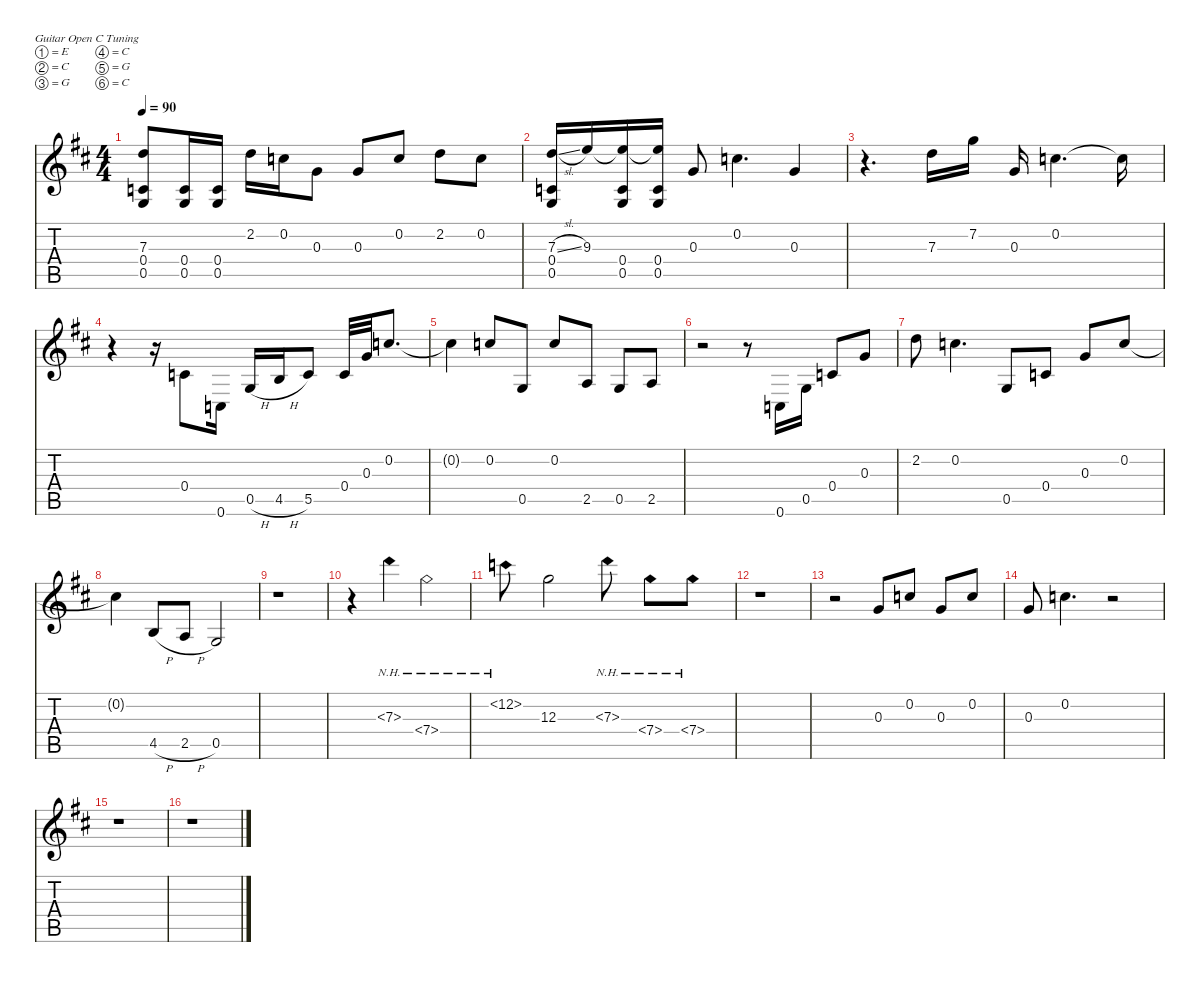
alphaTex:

\defaultSystemsLayout 4
\hideDynamics
\bracketExtendMode nobrackets
\singleTrackTrackNamePolicy hidden
\multiTrackTrackNamePolicy hidden
\otherSystemsTrackNameOrientation horizontal
\track ("Guitar R" "el.guit.") {defaultSystemsLayout 4 mute instrument electricguitarclean}
\staff {score tabs}
\tuning (E4 C4 G3 C3 G2 C2)
\ts (4 4)
\tempo 90
\clef g2
\ks bminor
(7.3{acc forcenatural} 0.4{acc forcenatural} 0.5{acc forcenatural}).8{dy pp beam Up} (0.4{acc forcenatural} 0.5{acc forcenatural}).16{beam Up} (0.4{acc forcenatural} 0.5{acc forcenatural}).16{beam Up} 2.2{acc forcenatural}.16{beam Down} 0.2{acc forcenatural}.16{beam Down} 0.3{acc forcenatural}.8{beam Down} 0.3{acc forcenatural}.8{beam Up} 0.2{acc forcenatural}.8{beam Up} 2.2{acc forcenatural}.8{beam Down} 0.2{acc forcenatural}.8{beam Down} |
(7.3{sl acc forcenatural} 0.4{acc forcenatural} 0.5{acc forcenatural}).16{beam Up} 9.3{acc forcenatural}.16{beam Up} (9.3{t acc forcenatural} 0.4{acc forcenatural} 0.5{acc forcenatural}).16{beam Up} (9.3{t acc forcenatural} 0.4{acc forcenatural} 0.5{acc forcenatural}).16{beam Up} 0.3{acc forcenatural}.8{beam Up} 0.2{acc forcenatural}.4{d beam Down} 0.3{acc forcenatural}.4{dy ppp beam Up} |
r.4{d beam Down} 7.3{acc forcenatural}.16{dy p beam Down} 7.2{acc forcenatural}.16{beam Down} 0.3{acc forcenatural}.16{beam Up} 0.2{acc forcenatural}.4{d beam Down} 0.2{t acc forcenatural}.16{dy f beam Down} |
r.4{beam Down} r.16{beam Down} 0.4{acc forcenatural}.8{dy p beam Up} 0.6{acc forcenatural}.16{beam Up} 0.5{h acc forcenatural}.16{beam Up} 4.5{h acc forcenatural}.16{beam Up} 5.5{acc forcenatural}.8{beam Up} 0.4{acc forcenatural}.32{beam Up} 0.3{acc forcenatural}.32{beam Up} 0.2{acc forcenatural}.8{d beam Up} |
0.2{t acc forcenatural}.4{dy f beam Down} 0.2{acc forcenatural}.8{dy ppp beam Up} 0.5{acc forcenatural}.8{dy p beam Up} 0.2{acc forcenatural}.8{beam Up} 2.5{acc forcenatural}.8{beam Up} 0.5{acc forcenatural}.8{dy ppp beam Up} 2.5{acc forcenatural}.8{beam Up} |
r.2{beam Down} r.8{beam Down} 0.6{acc forcenatural}.16{beam Up} 0.5{acc forcenatural}.16{beam Up} 0.4{acc forcenatural}.8{dy pp beam Up} 0.3{acc forcenatural}.8{dy p beam Up} |
2.2{acc forcenatural}.8{beam Down} 0.2{acc forcenatural}.4{d beam Down} 0.5{acc forcenatural}.8{dy pp beam Up} 0.4{acc forcenatural}.8{beam Up} 0.3{acc forcenatural}.8{beam Up} 0.2{acc forcenatural}.8{beam Up} |
0.2{t acc forcenatural}.4{dy f beam Down} 4.5{h acc forcenatural}.8{dy ppp beam Up} 2.5{h acc forcenatural}.8{beam Up} 0.5{acc forcenatural}.2{beam Up} |
r.1{beam Down} |
r.4{beam Down} 7.3{nh acc forcenatural}.4{beam Down} 7.4{nh acc forcenatural}.2{beam Down} |
12.2{nh acc forcenatural}.8{beam Down} 12.3{acc forcenatural}.2{beam Down} 7.3{nh acc forcenatural}.8{beam Down} 7.4{nh acc forcenatural}.8{beam Down} 7.4{nh acc forcenatural}.8{beam Down} |
r.1{beam Down} |
r.2{beam Down} 0.3{acc forcenatural}.8{beam Up} 0.2{acc forcenatural}.8{beam Up} 0.3{acc forcenatural}.8{beam Up} 0.2{acc forcenatural}.8{beam Up} |
0.3{acc forcenatural}.8{beam Up} 0.2{acc forcenatural}.4{d beam Down} r.2{beam Down} |
r.1{beam Down} |
r.1{beam Down}
